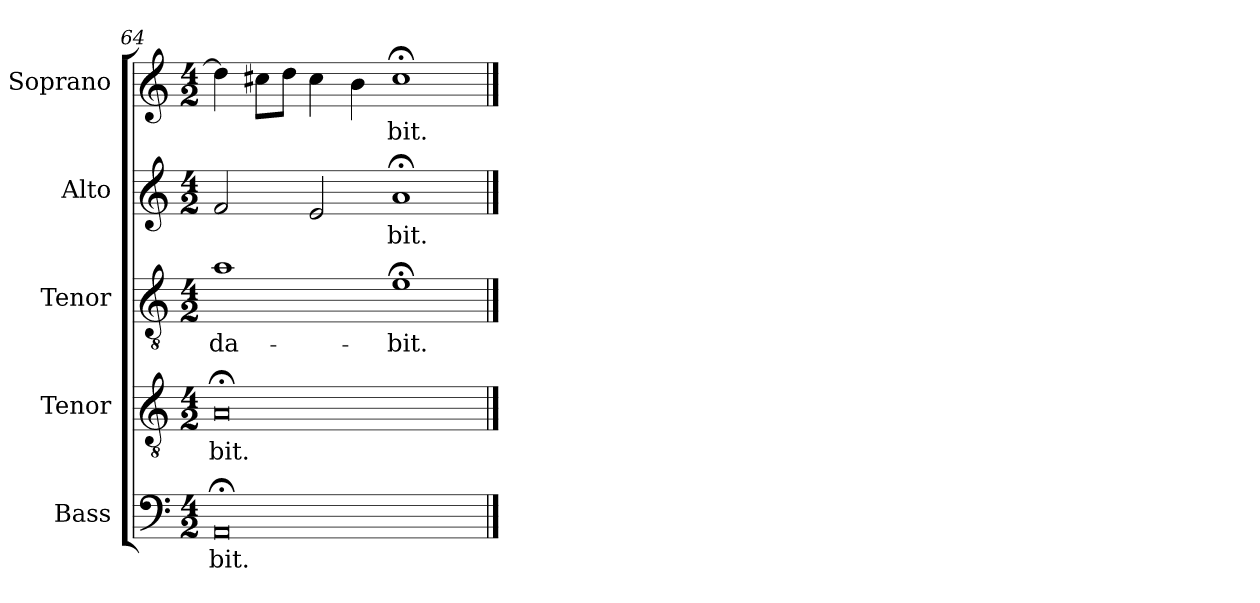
**kern	**text	**kern	**text	**kern	**text	**kern	**text	**kern	**text
*part5	*part5	*part4	*part4	*part3	*part3	*part2	*part2	*part1	*part1
*staff5	*staff5	*staff4	*staff4	*staff3	*staff3	*staff2	*staff2	*staff1	*staff1
*I"Bass	*	*I"Tenor	*	*I"Tenor	*	*I"Alto	*	*I"Soprano	*
*I'B.	*	*I'T.	*	*I'T.	*	*I'A.	*	*I'S.	*
*clefF4	*	*clefGv2	*	*clefGv2	*	*clefG2	*	*clefG2	*
*	*	*ITrd7c12	*	*ITrd7c12	*	*	*	*	*
*k[]	*	*k[]	*	*k[]	*	*k[]	*	*k[]	*
*C:	*	*C:	*	*C:	*	*C:	*	*C:	*
*M4/2	*	*M4/2	*	*M4/2	*	*M4/2	*	*M4/2	*
=64	=64	=64	=64	=64	=64	=64	=64	=64	=64
!	!LO:LY:b:color=#000000	!	!	!	!	!	!	!	!
!	!	!	!LO:LY:b:color=#000000	!	!	!	!	!	!
!	!	!	!	!	!LO:LY:b:color=#000000	!	!	!	!
0AA;i	-bit.	0AA;i	-bit.	1Ai	-da-	2fi/	.	4ddi\]	.
.	.	.	.	.	.	.	.	8cc#Xi\L	.
.	.	.	.	.	.	.	.	8ddi\J	.
.	.	.	.	.	.	2ei/	.	4cc#i\	.
.	.	.	.	.	.	.	.	4bi\	.
!	!	!	!	!	!LO:LY:b:color=#000000	!	!	!	!
!	!	!	!	!	!	!	!LO:LY:b:color=#000000	!	!
!	!	!	!	!	!	!	!	!	!LO:LY:b:color=#000000
.	.	.	.	1E;i	-bit.	1a;i	-bit.	1cc#;i	-bit.
==	==	==	==	==	==	==	==	==	==
*-	*-	*-	*-	*-	*-	*-	*-	*-	*-
